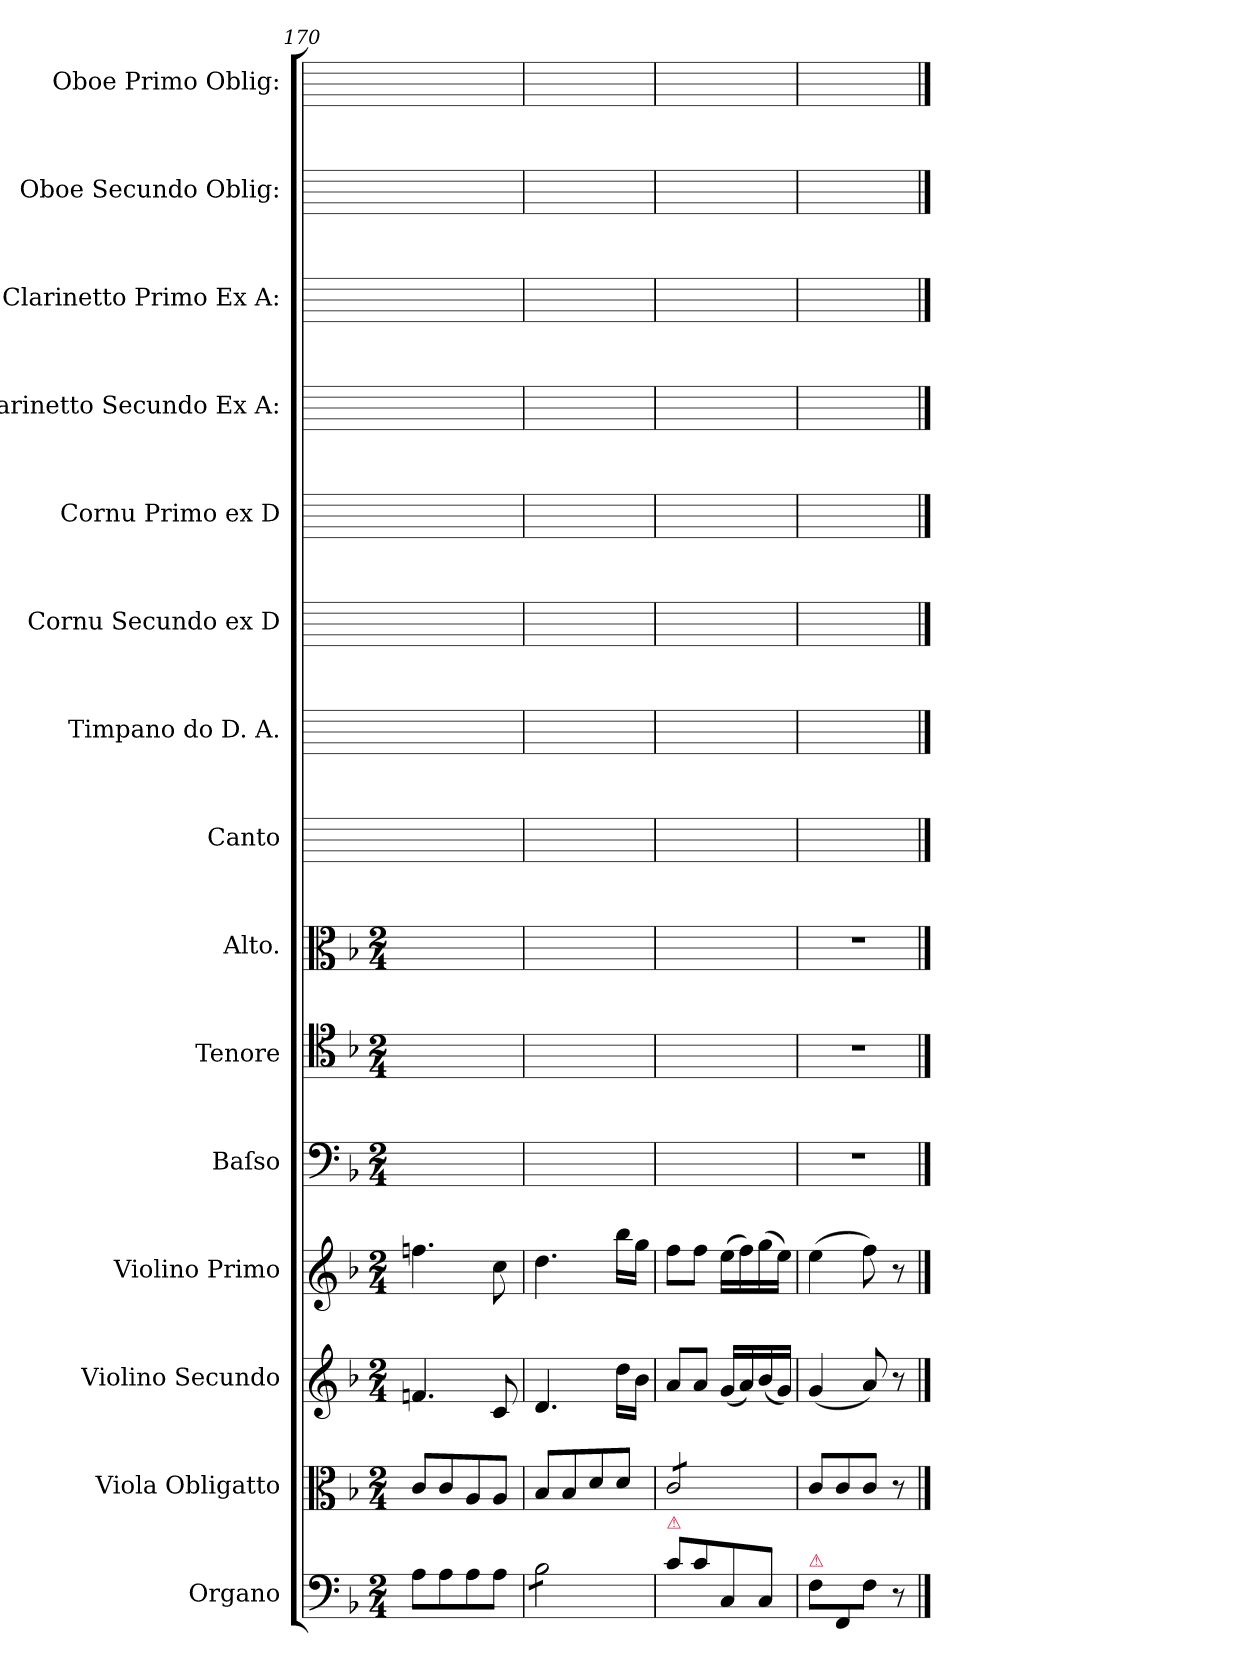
**kern	**kern	**kern	**kern	**kern	**kern	**kern	**kern	**kern	**kern	**kern	**kern	**kern	**kern	**kern
*part15	*part14	*part13	*part12	*part11	*part10	*part9	*part8	*part7	*part6	*part5	*part4	*part3	*part2	*part1
*staff15	*staff14	*staff13	*staff12	*staff11	*staff10	*staff9	*staff8	*staff7	*staff6	*staff5	*staff4	*staff3	*staff2	*staff1
*I"Organo	*I"Viola Obligatto	*I"Violino Secundo	*I"Violino Primo	*I"Baſso	*I"Tenore	*I"Alto.	*I"Canto	*I"Timpano do D. A.	*I"Cornu Secundo ex D	*I"Cornu Primo ex D	*I"Clarinetto Secundo Ex A:	*I"Clarinetto Primo Ex A:	*I"Oboe Secundo Oblig:	*I"Oboe Primo Oblig:
*I'org	*I'vla	*I'vl 2	*I'vl 1	*I'B	*I'T	*I'A	*	*I'timp	*I'cor 2 ex D	*I'cor 1 ex D	*I'cl 2 ex A	*I'cl 1 ex A	*I'ob 2	*I'ob 1
*clefF4	*clefC3	*clefG2	*clefG2	*clefF4	*clefC4	*clefC3	*	*	*	*	*	*	*	*
*k[b-]	*k[b-]	*k[b-]	*k[b-]	*k[b-]	*k[b-]	*k[b-]	*	*	*	*	*	*	*	*
*F:	*F:	*F:	*F:	*F:	*F:	*F:	*	*	*	*	*	*	*	*
*M2/4	*M2/4	*M2/4	*M2/4	*M2/4	*M2/4	*M2/4	*	*	*	*	*	*	*	*
=170	=170	=170	=170	=170	=170	=170	=170	=170	=170	=170	=170	=170	=170	=170
8A\L	8c/L	4.fn/	4.ffn\	2ryy	2ryy	2ryy	2ryy	2ryy	2ryy	2ryy	2ryy	2ryy	2ryy	2ryy
8A\	8c/	.	.	.	.	.	.	.	.	.	.	.	.	.
8A\	8A/	.	.	.	.	.	.	.	.	.	.	.	.	.
8A\J	8A/J	8c/	8cc\	.	.	.	.	.	.	.	.	.	.	.
=171	=171	=171	=171	=171	=171	=171	=171	=171	=171	=171	=171	=171	=171	=171
*tremolo	*	*	*	*	*	*	*	*	*	*	*	*	*	*
8B-\L	8B-/L	4.d/	4.dd\	2ryy	2ryy	2ryy	2ryy	2ryy	2ryy	2ryy	2ryy	2ryy	2ryy	2ryy
8B-\	8B-/	.	.	.	.	.	.	.	.	.	.	.	.	.
8B-\	8d/	.	.	.	.	.	.	.	.	.	.	.	.	.
8B-\J	8d/J	16dd\LL	16bb-\LL	.	.	.	.	.	.	.	.	.	.	.
*Xtremolo	*	*	*	*	*	*	*	*	*	*	*	*	*	*
.	.	16b-\JJ	16gg\JJ	.	.	.	.	.	.	.	.	.	.	.
=172	=172	=172	=172	=172	=172	=172	=172	=172	=172	=172	=172	=172	=172	=172
!LO:TX:a:color=crimson:t=⚠	!	!	!	!	!	!	!	!	!	!	!	!	!	!
*	*tremolo	*	*	*	*	*	*	*	*	*	*	*	*	*
8c\L	8c/L	8a/L	8ff\L	2ryy	2ryy	2ryy	2ryy	2ryy	2ryy	2ryy	2ryy	2ryy	2ryy	2ryy
8c\	8c/	8a/J	8ff\J	.	.	.	.	.	.	.	.	.	.	.
8C/	8c/	(16g/LL	(16ee\LL	.	.	.	.	.	.	.	.	.	.	.
.	.	16a/)	16ff\)	.	.	.	.	.	.	.	.	.	.	.
8C/J	8c/J	(16b-/	(16gg\	.	.	.	.	.	.	.	.	.	.	.
*	*Xtremolo	*	*	*	*	*	*	*	*	*	*	*	*	*
.	.	16g/JJ)	16ee\JJ)	.	.	.	.	.	.	.	.	.	.	.
=173	=173	=173	=173	=173	=173	=173	=173	=173	=173	=173	=173	=173	=173	=173
!LO:TX:a:color=crimson:t=⚠	!	!	!	!	!	!	!	!	!	!	!	!	!	!
8F\L	8c/L	(4g/	(4ee\	2r	2r	2r	2ryy	2ryy	2ryy	2ryy	2ryy	2ryy	2ryy	2ryy
8FF/	8c/	.	.	.	.	.	.	.	.	.	.	.	.	.
8F\J	8c/J	8a/)	8ff\)	.	.	.	.	.	.	.	.	.	.	.
8r	8r	8r	8r	.	.	.	.	.	.	.	.	.	.	.
==	==	==	==	==	==	==	==	==	==	==	==	==	==	==
*-	*-	*-	*-	*-	*-	*-	*-	*-	*-	*-	*-	*-	*-	*-
